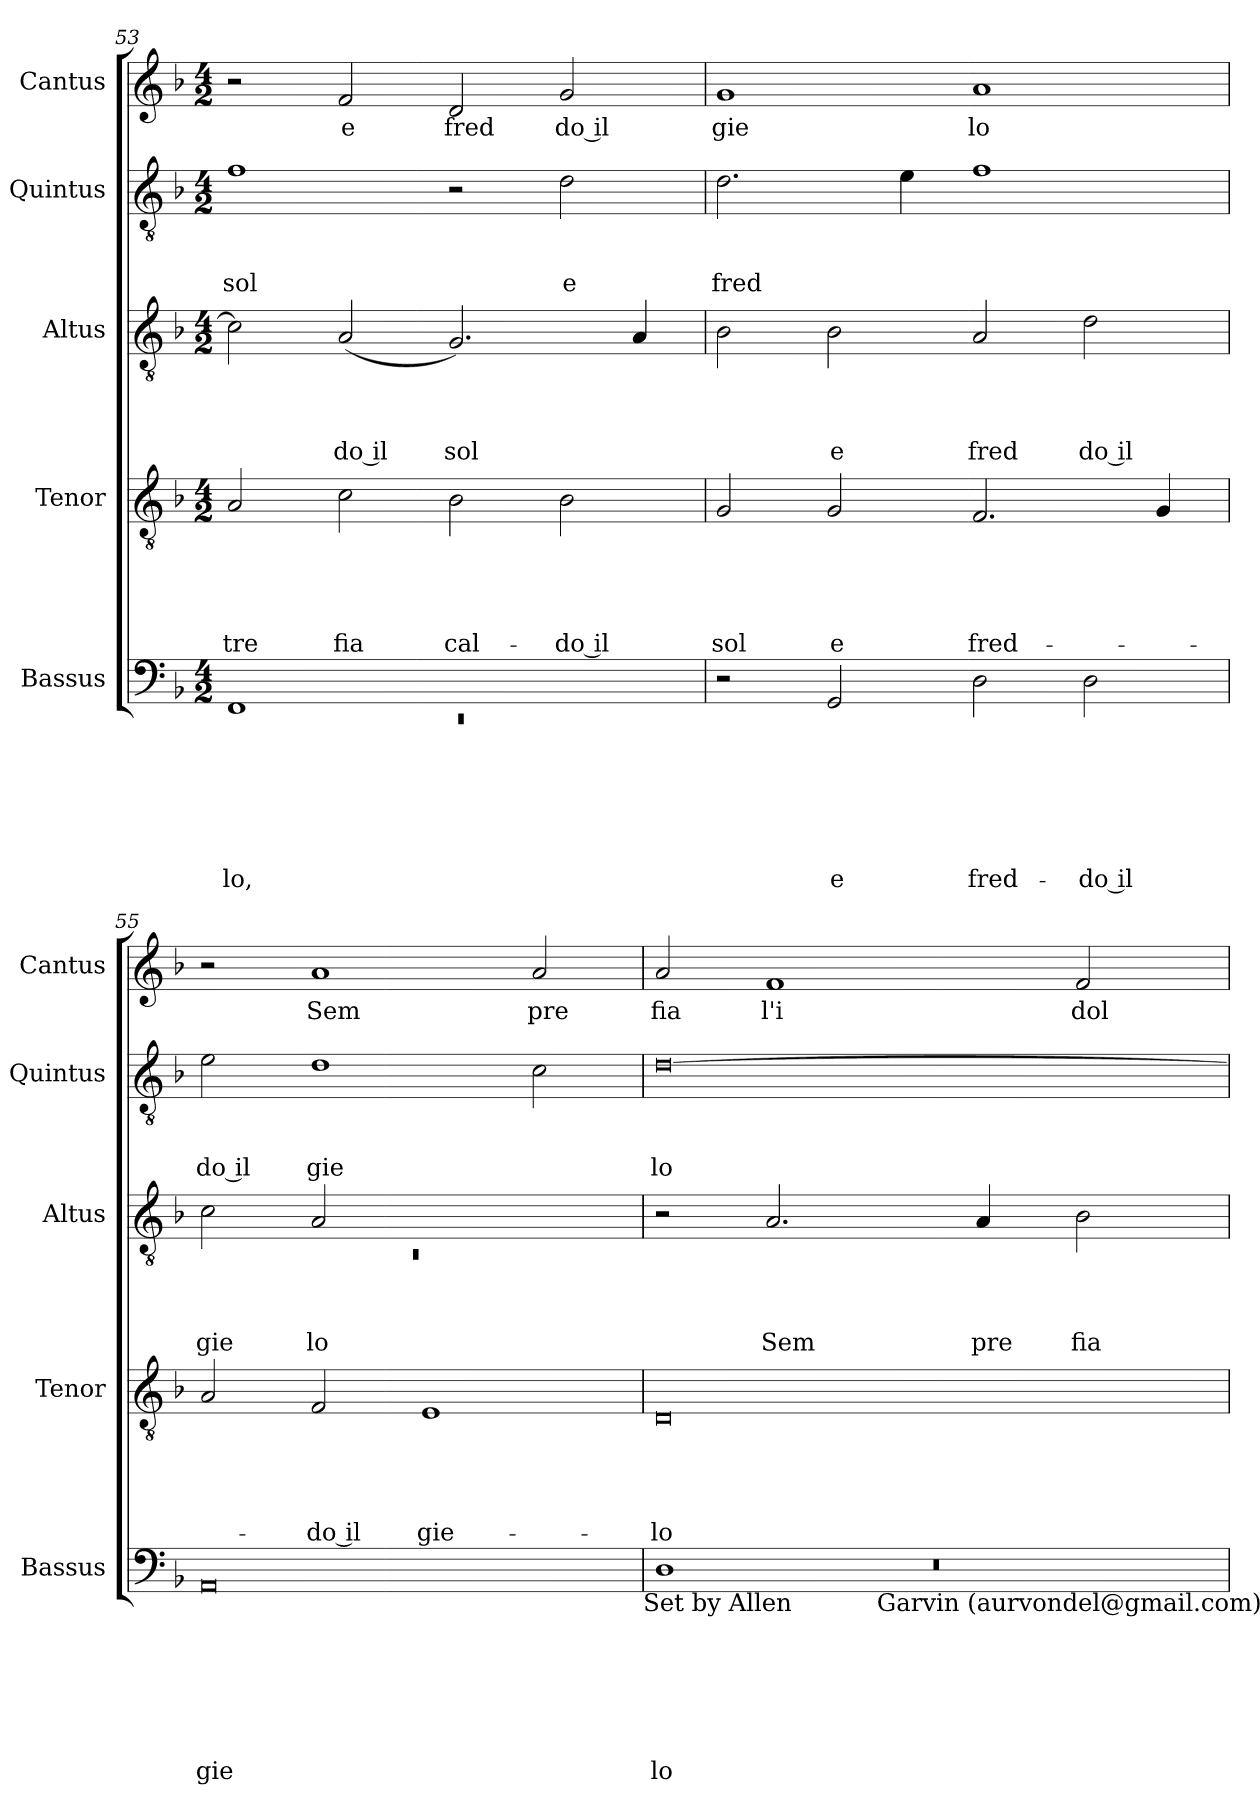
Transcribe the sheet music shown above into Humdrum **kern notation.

**kern	**text	**text	**text	**text	**text	**text	**text	**kern	**text	**text	**text	**text	**text	**kern	**text	**text	**text	**text	**kern	**text	**text	**text	**kern	**text
*part5	*part5	*part5	*part5	*part5	*part5	*part5	*part5	*part4	*part4	*part4	*part4	*part4	*part4	*part3	*part3	*part3	*part3	*part3	*part2	*part2	*part2	*part2	*part1	*part1
*staff5	*staff5	*staff5	*staff5	*staff5	*staff5	*staff5	*staff5	*staff4	*staff4	*staff4	*staff4	*staff4	*staff4	*staff3	*staff3	*staff3	*staff3	*staff3	*staff2	*staff2	*staff2	*staff2	*staff1	*staff1
*I"Bassus	*	*	*	*	*	*	*	*I"Tenor	*	*	*	*	*	*I"Altus	*	*	*	*	*I"Quintus	*	*	*	*I"Cantus	*
*I'Bassus	*	*	*	*	*	*	*	*I'Tenor	*	*	*	*	*	*I'Altus	*	*	*	*	*I'Quintus	*	*	*	*I'Cantus	*
*clefF4	*	*	*	*	*	*	*	*clefGv2	*	*	*	*	*	*clefGv2	*	*	*	*	*clefGv2	*	*	*	*clefG2	*
*k[b-]	*	*	*	*	*	*	*	*k[b-]	*	*	*	*	*	*k[b-]	*	*	*	*	*k[b-]	*	*	*	*k[b-]	*
*F:	*	*	*	*	*	*	*	*F:	*	*	*	*	*	*F:	*	*	*	*	*F:	*	*	*	*F:	*
*M4/2	*	*	*	*	*	*	*	*M4/2	*	*	*	*	*	*M4/2	*	*	*	*	*M4/2	*	*	*	*M4/2	*
=53	=53	=53	=53	=53	=53	=53	=53	=53	=53	=53	=53	=53	=53	=53	=53	=53	=53	=53	=53	=53	=53	=53	=53	=53
*^	*	*	*	*	*	*	*	*	*	*	*	*	*	*	*	*	*	*	*	*	*	*	*	*
!	!LO:N:vis=1	!	!	!	!	!	!	!LO:LY:b	!	!	!	!	!	!LO:LY:b	!	!	!	!	!	!	!	!	!LO:LY:b	!	!
1FF	0rEE	.	.	.	.	.	.	lo,	2A/	.	.	.	.	-tre	2c\]	.	.	.	.	1f	.	.	sol	2r	.
!	!	!	!	!	!	!	!	!	!	!	!	!	!	!LO:LY:b	!	!	!	!	!LO:LY:b:rj	!	!	!	!	!	!LO:LY:b
.	.	.	.	.	.	.	.	.	2c\	.	.	.	.	fia	(<2A/	.	.	.	-do il	.	.	.	.	2f/	e
!	!	!	!	!	!	!	!	!	!	!	!	!	!	!LO:LY:b	!	!	!	!	!LO:LY:b	!	!	!	!	!	!LO:LY:b
1ryy	.	.	.	.	.	.	.	.	2B-\	.	.	.	.	cal-	2.G/)	.	.	.	sol	2r	.	.	.	2d/	fred
!	!	!	!	!	!	!	!	!	!	!	!	!	!	!LO:LY:b:rj	!	!	!	!	!	!	!	!	!LO:LY:b	!	!LO:LY:b:rj
.	.	.	.	.	.	.	.	.	2B-\	.	.	.	.	-do il	.	.	.	.	.	2d\	.	.	e	2g/	do il
.	.	.	.	.	.	.	.	.	.	.	.	.	.	.	4A/	.	.	.	.	.	.	.	.	.	.
*v	*v	*	*	*	*	*	*	*	*	*	*	*	*	*	*	*	*	*	*	*	*	*	*	*	*
!!LO:LB:g=z
=54	=54	=54	=54	=54	=54	=54	=54	=54	=54	=54	=54	=54	=54	=54	=54	=54	=54	=54	=54	=54	=54	=54	=54	=54
!	!	!	!	!	!	!	!	!	!	!	!	!	!LO:LY:b	!	!	!	!	!	!	!	!	!LO:LY:b	!	!LO:LY:b
2r	.	.	.	.	.	.	.	2G/	.	.	.	.	sol	2B-\	.	.	.	.	2.d\	.	.	fred	1g	gie
!	!	!	!	!	!	!	!LO:LY:b	!	!	!	!	!	!LO:LY:b	!	!	!	!	!LO:LY:b	!	!	!	!	!	!
2GG/	.	.	.	.	.	.	e	2G/	.	.	.	.	e	2B-\	.	.	.	e	.	.	.	.	.	.
.	.	.	.	.	.	.	.	.	.	.	.	.	.	.	.	.	.	.	4e\	.	.	.	.	.
!	!	!	!	!	!	!	!LO:LY:b	!	!	!	!	!	!LO:LY:b	!	!	!	!	!LO:LY:b	!	!	!	!	!	!LO:LY:b
2D\	.	.	.	.	.	.	fred-	2.F/	.	.	.	.	fred-	2A/	.	.	.	fred	1f	.	.	.	1a	lo
!	!	!	!	!	!	!	!LO:LY:b:rj	!	!	!	!	!	!	!	!	!	!	!LO:LY:b:rj	!	!	!	!	!	!
2D\	.	.	.	.	.	.	-do il	.	.	.	.	.	.	2d\	.	.	.	do il	.	.	.	.	.	.
.	.	.	.	.	.	.	.	4G/	.	.	.	.	.	.	.	.	.	.	.	.	.	.	.	.
=55	=55	=55	=55	=55	=55	=55	=55	=55	=55	=55	=55	=55	=55	=55	=55	=55	=55	=55	=55	=55	=55	=55	=55	=55
*	*	*	*	*	*	*	*	*	*	*	*	*	*	*^	*	*	*	*	*	*	*	*	*	*
!	!	!	!	!	!	!	!LO:LY:b	!	!	!	!	!	!	!	!LO:N:vis=1	!	!	!	!LO:LY:b	!	!	!	!LO:LY:b:rj	!	!
0AA	.	.	.	.	.	.	gie-	2A/	.	.	.	.	.	2c\	0rC	.	.	.	gie	2e\	.	.	do il	2r	.
!	!	!	!	!	!	!	!	!	!	!	!	!	!LO:LY:b:rj	!	!	!	!	!	!LO:LY:b	!	!	!	!LO:LY:b	!	!LO:LY:b
.	.	.	.	.	.	.	.	2F/	.	.	.	.	-do il	2A/	.	.	.	.	lo	1d	.	.	gie	1a	Sem
!	!	!	!	!	!	!	!	!	!	!	!	!	!LO:LY:b	!	!	!	!	!	!	!	!	!	!	!	!
.	.	.	.	.	.	.	.	1E	.	.	.	.	gie-	1ryy	.	.	.	.	.	.	.	.	.	.	.
!	!	!	!	!	!	!	!	!	!	!	!	!	!	!	!	!	!	!	!	!	!	!	!	!	!LO:LY:b
.	.	.	.	.	.	.	.	.	.	.	.	.	.	.	.	.	.	.	.	2c\	.	.	.	2a/	pre
*	*	*	*	*	*	*	*	*	*	*	*	*	*	*v	*v	*	*	*	*	*	*	*	*	*	*
!LO:TX:b:t=Set by Allen	!	!	!	!	!	!	!	!	!	!	!	!	!	!	!	!	!	!	!	!	!	!	!	!
=56	=56	=56	=56	=56	=56	=56	=56	=56	=56	=56	=56	=56	=56	=56	=56	=56	=56	=56	=56	=56	=56	=56	=56	=56
*^	*	*	*	*	*	*	*	*	*	*	*	*	*	*	*	*	*	*	*	*	*	*	*	*
*	*^	*	*	*	*	*	*	*	*	*	*	*	*	*	*	*	*	*	*	*	*	*	*	*	*
!	!	!LO:N:vis=1	!	!	!	!	!	!	!LO:LY:b	!	!	!	!	!	!LO:LY:b	!	!	!	!	!	!	!	!	!LO:LY:b	!	!LO:LY:b
0ryy	1D	0r	.	.	.	.	.	.	-lo	0D	.	.	.	.	-lo	2r	.	.	.	.	[>0d	.	.	lo	2a/	fia
!	!	!	!	!	!	!	!	!	!	!	!	!	!	!	!	!	!	!	!	!LO:LY:b	!	!	!	!	!	!LO:LY:b
.	.	.	.	.	.	.	.	.	.	.	.	.	.	.	.	2.A/	.	.	.	Sem	.	.	.	.	1f	l'i
!	!LO:TX:b:t=Garvin (aurvondel@gmail.com)	!	!	!	!	!	!	!	!	!	!	!	!	!	!	!	!	!	!	!	!	!	!	!	!	!
.	1ryy	.	.	.	.	.	.	.	.	.	.	.	.	.	.	.	.	.	.	.	.	.	.	.	.	.
!	!	!	!	!	!	!	!	!	!	!	!	!	!	!	!	!	!	!	!	!LO:LY:b	!	!	!	!	!	!
.	.	.	.	.	.	.	.	.	.	.	.	.	.	.	.	4A/	.	.	.	pre	.	.	.	.	.	.
!	!	!	!	!	!	!	!	!	!	!	!	!	!	!	!	!	!	!	!	!LO:LY:b	!	!	!	!	!	!LO:LY:b
.	.	.	.	.	.	.	.	.	.	.	.	.	.	.	.	2B-\	.	.	.	fia	.	.	.	.	2f/	dol
*v	*v	*v	*	*	*	*	*	*	*	*	*	*	*	*	*	*	*	*	*	*	*	*	*	*	*	*
=	=	=	=	=	=	=	=	=	=	=	=	=	=	=	=	=	=	=	=	=	=	=	=	=
*-	*-	*-	*-	*-	*-	*-	*-	*-	*-	*-	*-	*-	*-	*-	*-	*-	*-	*-	*-	*-	*-	*-	*-	*-
